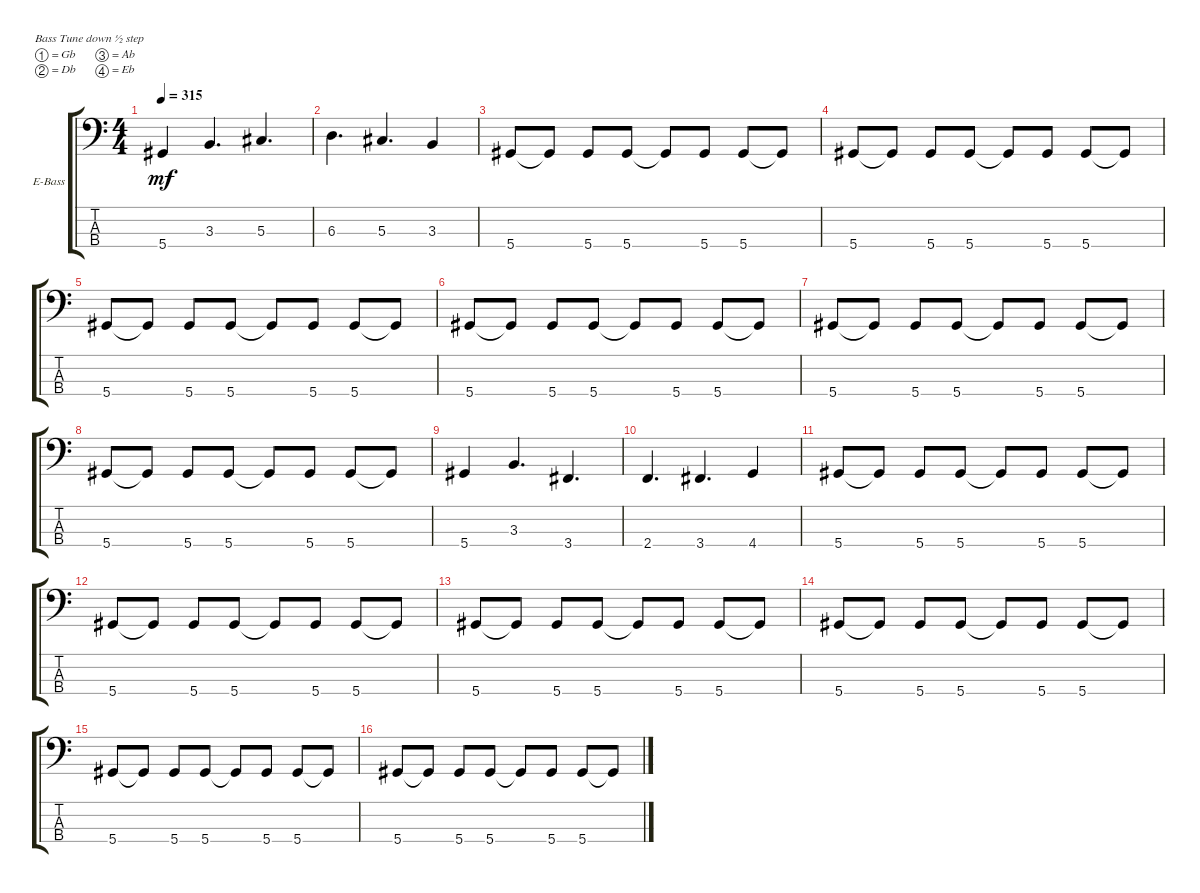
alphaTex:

\bracketExtendMode groupsimilarinstruments
\firstSystemTrackNameOrientation horizontal
\otherSystemsTrackNameOrientation horizontal
\track ("Electric Bass" "E-Bass") {instrument electricbassfinger}
\staff {score tabs}
\tuning (Gb2 Db2 Ab1 Eb1)
\ts (4 4)
\tempo 315
\clef f4
\ks c
5.4.4{dy mf} 3.3.4{d} 5.3.4{d} |
6.3.4{d} 5.3.4{d} 3.3.4 |
5.4.8 5.4{t}.8 5.4.8 5.4.8 5.4{t}.8 5.4.8 5.4.8 5.4{t}.8 |
5.4.8 5.4{t}.8 5.4.8 5.4.8 5.4{t}.8 5.4.8 5.4.8 5.4{t}.8 |
5.4.8 5.4{t}.8 5.4.8 5.4.8 5.4{t}.8 5.4.8 5.4.8 5.4{t}.8 |
5.4.8 5.4{t}.8 5.4.8 5.4.8 5.4{t}.8 5.4.8 5.4.8 5.4{t}.8 |
5.4.8 5.4{t}.8 5.4.8 5.4.8 5.4{t}.8 5.4.8 5.4.8 5.4{t}.8 |
5.4.8 5.4{t}.8 5.4.8 5.4.8 5.4{t}.8 5.4.8 5.4.8 5.4{t}.8 |
5.4.4 3.3.4{d} 3.4.4{d} |
2.4.4{d} 3.4.4{d} 4.4.4 |
5.4.8 5.4{t}.8 5.4.8 5.4.8 5.4{t}.8 5.4.8 5.4.8 5.4{t}.8 |
5.4.8 5.4{t}.8 5.4.8 5.4.8 5.4{t}.8 5.4.8 5.4.8 5.4{t}.8 |
5.4.8 5.4{t}.8 5.4.8 5.4.8 5.4{t}.8 5.4.8 5.4.8 5.4{t}.8 |
5.4.8 5.4{t}.8 5.4.8 5.4.8 5.4{t}.8 5.4.8 5.4.8 5.4{t}.8 |
5.4.8 5.4{t}.8 5.4.8 5.4.8 5.4{t}.8 5.4.8 5.4.8 5.4{t}.8 |
5.4.8 5.4{t}.8 5.4.8 5.4.8 5.4{t}.8 5.4.8 5.4.8 5.4{t}.8
